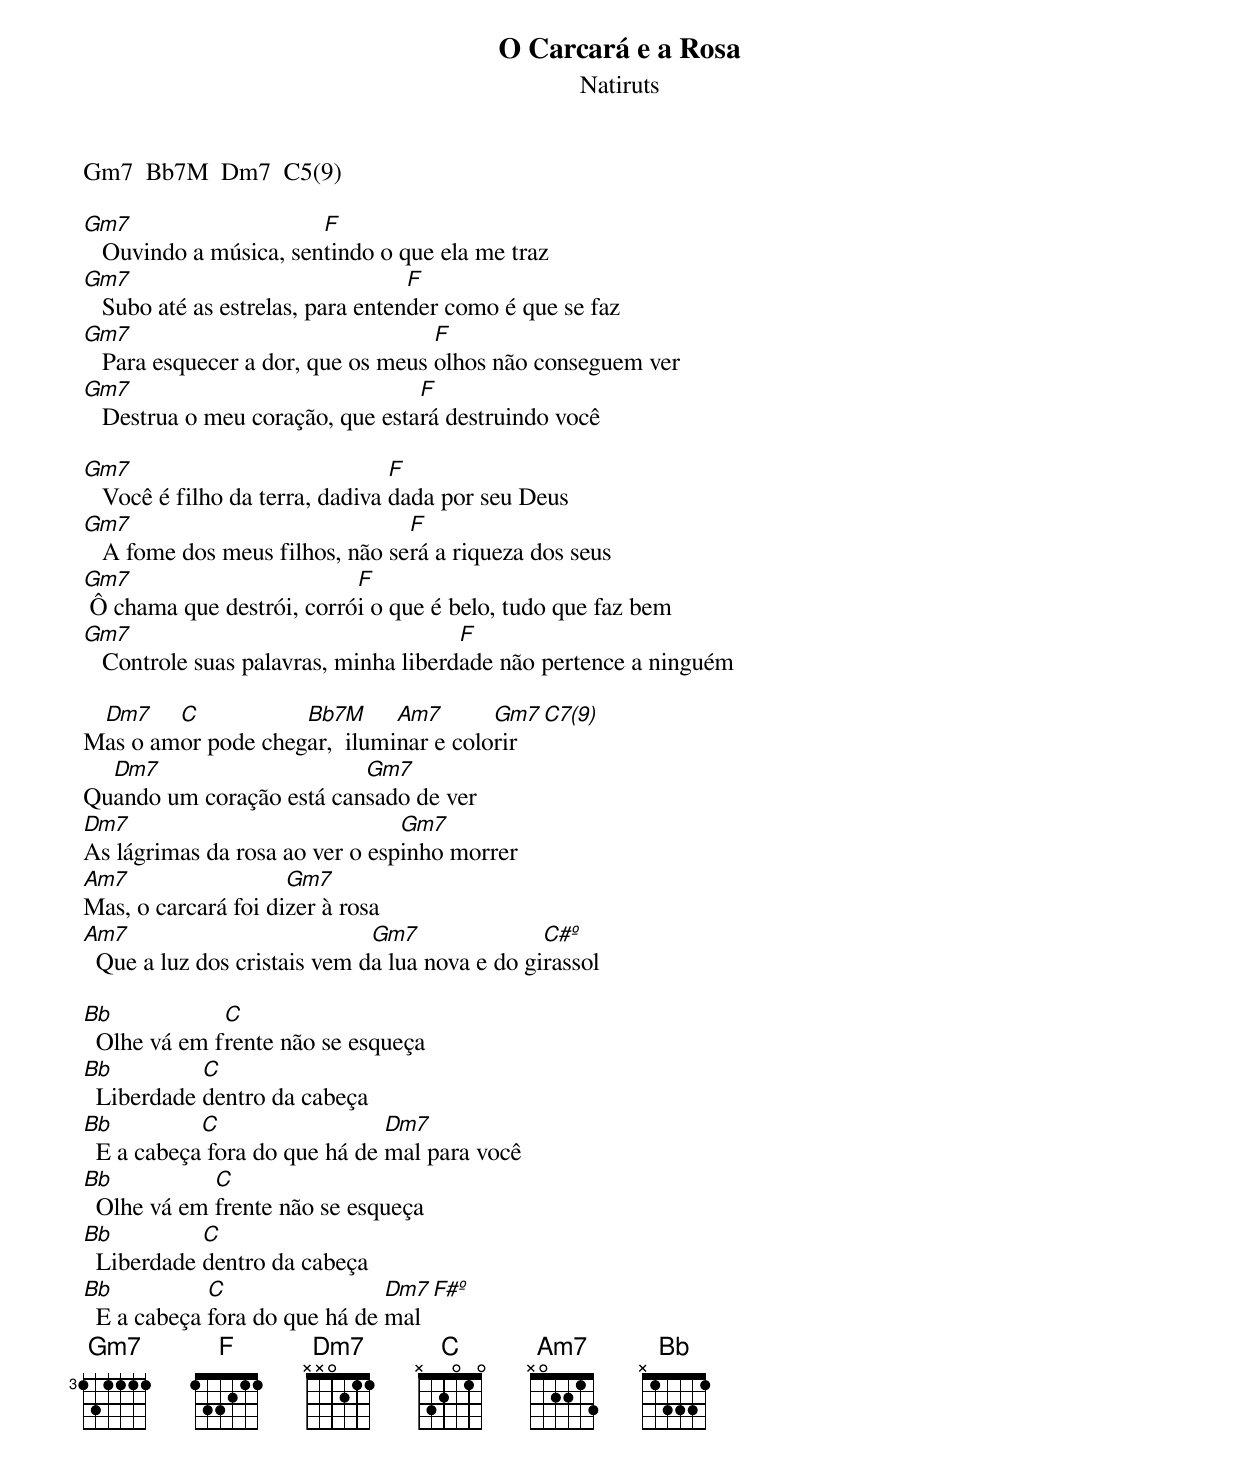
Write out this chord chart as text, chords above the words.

O Carcará e a Rosa
Natiruts

Gm7  Bb7M  Dm7  C5(9)

Gm7                     F
   Ouvindo a música, sentindo o que ela me traz
Gm7                                F
   Subo até as estrelas, para entender como é que se faz
Gm7                                 F
   Para esquecer a dor, que os meus olhos não conseguem ver
Gm7                               F
   Destrua o meu coração, que estará destruindo você

Gm7                              F
   Você é filho da terra, dadiva dada por seu Deus
Gm7                              F
   A fome dos meus filhos, não será a riqueza dos seus
Gm7                        F
 Ô chama que destrói, corrói o que é belo, tudo que faz bem
Gm7                                    F
   Controle suas palavras, minha liberdade não pertence a ninguém

 Dm7    C           Bb7M      Am7       Gm7  C7(9)
Mas o amor pode chegar,  iluminar e colorir
  Dm7                     Gm7
Quando um coração está cansado de ver
Dm7                             Gm7
As lágrimas da rosa ao ver o espinho morrer
Am7                  Gm7
Mas, o carcará foi dizer à rosa
Am7                           Gm7               C#º
  Que a luz dos cristais vem da lua nova e do girassol

Bb            C
  Olhe vá em frente não se esqueça
Bb          C
  Liberdade dentro da cabeça
Bb          C                  Dm7
  E a cabeça fora do que há de mal para você
Bb           C
  Olhe vá em frente não se esqueça
Bb          C
  Liberdade dentro da cabeça
Bb           C                 Dm7  F#º
  E a cabeça fora do que há de mal
